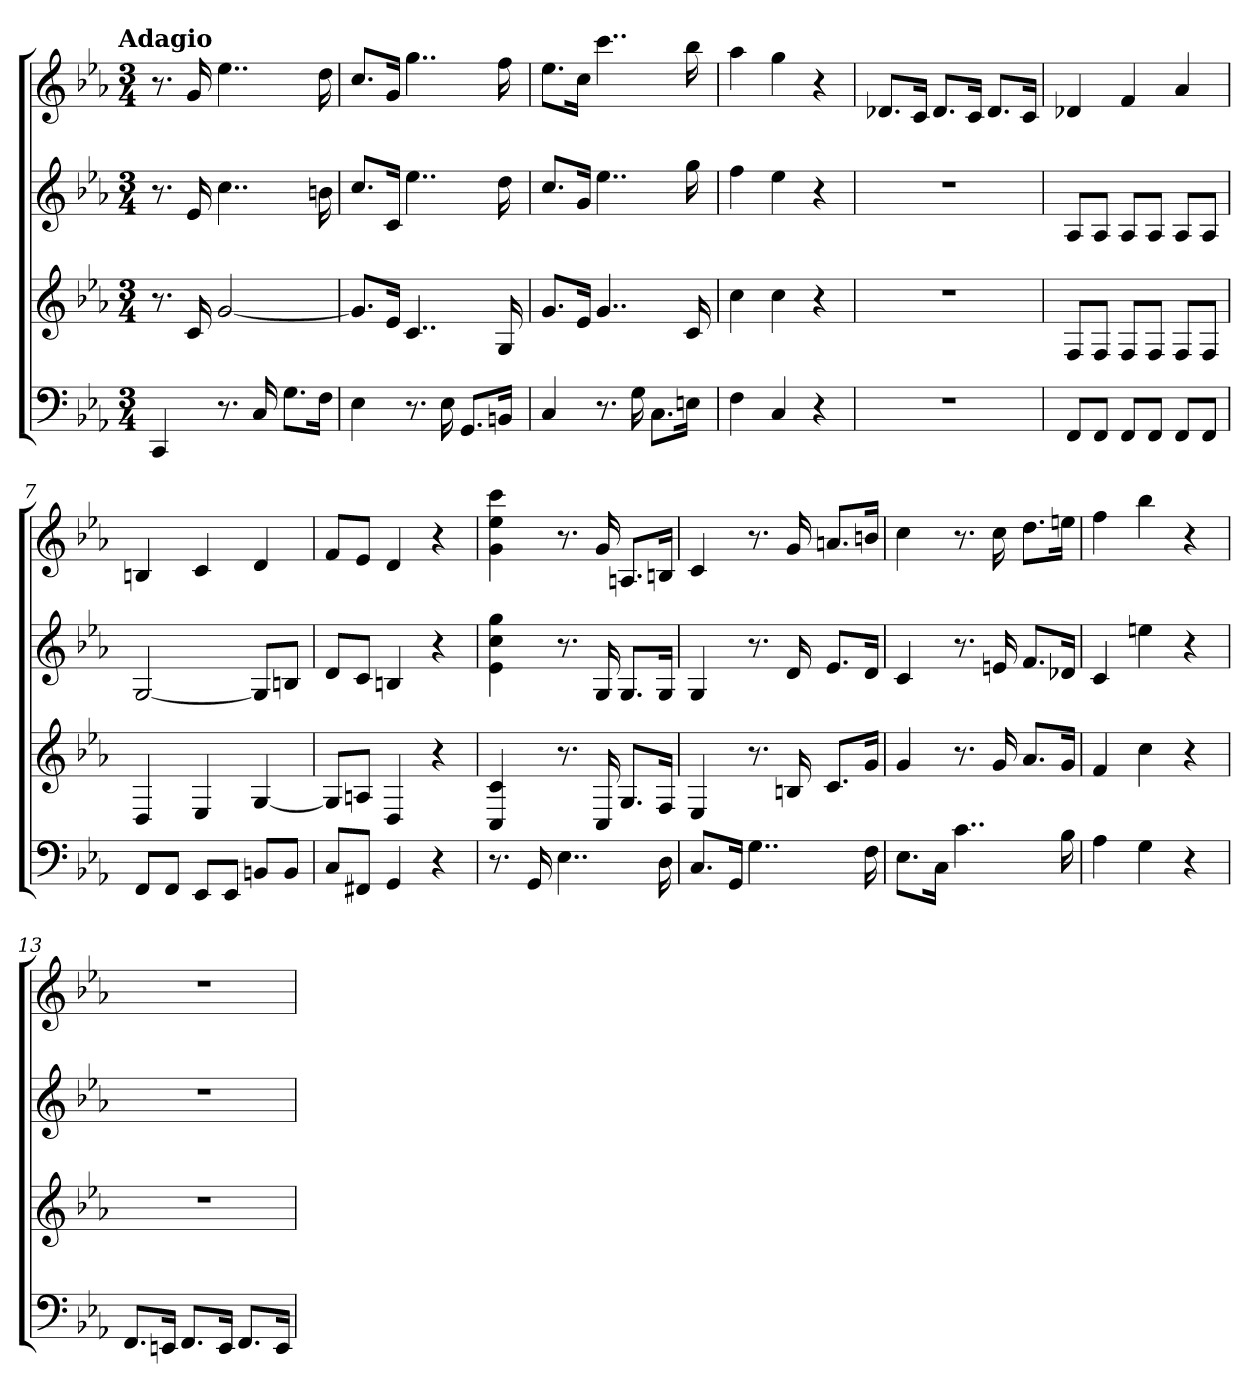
**kern	**kern	**kern	**kern
*part4	*part3	*part2	*part1
*staff4	*staff3	*staff2	*staff1
*k[b-e-a-]	*k[b-e-a-]	*k[b-e-a-]	*k[b-e-a-]
*c:	*c:	*c:	*c:
!!LO:TX:omd:t=Adagio
*M3/4	*M3/4	*M3/4	*M3/4
*MM56	*MM56	*MM56	*MM56
=	=	=	=
4CC	8.r	8.r	8.r
.	16c	16e-	16g
8.r	[2g	4..cc	4..ee-
16C	.	.	.
8.GL	.	.	.
16FJk	.	16bn	16dd
=2	=2	=2	=2
4E-	8.gL]	8.ccL	8.ccL
.	16e-Jk	16cJk	16gJk
8.r	4..c	4..ee-	4..gg
16E-	.	.	.
8.GGL	.	.	.
16BBnJk	16G	16dd	16ff
=3	=3	=3	=3
4C	8.gL	8.ccL	8.ee-L
.	16e-Jk	16gJk	16ccJk
8.r	4..g	4..ee-	4..ccc
16G	.	.	.
8.CL	.	.	.
16EnJk	16c	16gg	16bb-
=4	=4	=4	=4
4F	4cc	4ff	4aa-
4C	4cc	4ee-	4gg
4r	4r	4r	4r
=5	=5	=5	=5
2.r	2.r	2.r	8.d-XL
.	.	.	16cJk
.	.	.	8.d-L
.	.	.	16cJk
.	.	.	8.d-L
.	.	.	16cJk
=6	=6	=6	=6
8FFL	8FL	8A-L	4d-X
8FFJ	8FJ	8A-J	.
8FFL	8FL	8A-L	4f
8FFJ	8FJ	8A-J	.
8FFL	8FL	8A-L	4a-
8FFJ	8FJ	8A-J	.
=7	=7	=7	=7
8FFL	4D	[2G	4Bn
8FFJ	.	.	.
8EE-L	4E-	.	4c
8EE-J	.	.	.
8BBnL	[4G	8GL]	4d
8BBJ	.	8BnJ	.
=8	=8	=8	=8
8CL	8GL]	8dL	8fL
8FF#XJ	8AnJ	8cJ	8e-J
4GG	4D	4Bn	4d
4r	4r	4r	4r
=9	=9	=9	=9
8.r	4C 4c	4e- 4cc 4gg	4g 4ee- 4ccc
16GG	.	.	.
4..E-	8.r	8.r	8.r
.	16C	16G	16g
.	8.GL	8.GL	8.AnL
16D	16FJk	16GJk	16BnJk
=10	=10	=10	=10
8.CL	4E-	4G	4c
16GGJk	.	.	.
4..G	8.r	8.r	8.r
.	16Bn	16d	16g
.	8.cL	8.e-L	8.anL
16F	16gJk	16dJk	16bnJk
=11	=11	=11	=11
8.E-L	4g	4c	4cc
16CJk	.	.	.
4..c	8.r	8.r	8.r
.	16g	16en	16cc
.	8.a-L	8.fL	8.ddL
16B-	16gJk	16d-XJk	16eenJk
=12	=12	=12	=12
4A-	4f	4c	4ff
4G	4cc	4een	4bb-
4r	4r	4r	4r
=13	=13	=13	=13
8.FFL	2.r	2.r	2.r
16EEnJk	.	.	.
8.FFL	.	.	.
16EEJk	.	.	.
8.FFL	.	.	.
16EEJk	.	.	.
=	=	=	=
*-	*-	*-	*-
